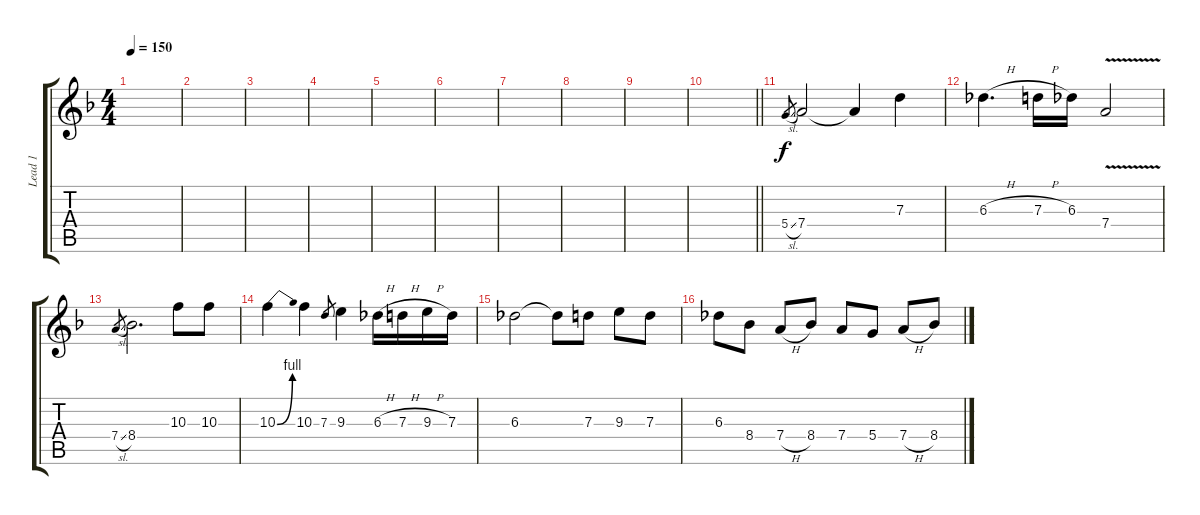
\track ("Lead 1" "Lead 1") {instrument distortionguitar}
\staff {score tabs}
\tuning (E4 B3 G3 D3 A2 E2) {hide}
\ts (4 4)
\tempo 150
\clef g2
\ks dminor
|
|
|
|
|
|
|
|
|
\barLineRight lightlight
|
5.4{sl}.8{gr} 7.4.2 7.4{t}.4 7.3.4 |
6.3{h}.4{d} 7.3{h}.16 6.3.16 7.4{v}.2 |
7.4{sl}.8{gr} 8.4.2{d} 10.3.8 10.3.8 |
10.3{be (bend 0 0 60 4)}.4 10.3.4 7.3.8{gr} 9.3.4 6.3{h}.16 7.3{h}.16 9.3{h}.16 7.3.16 |
6.3.2 6.3{t}.8 7.3.8 9.3.8 7.3.8 |
6.3.8 8.4.8 7.4{h}.8 8.4.8 7.4.8 5.4.8 7.4{h}.8 8.4.8
